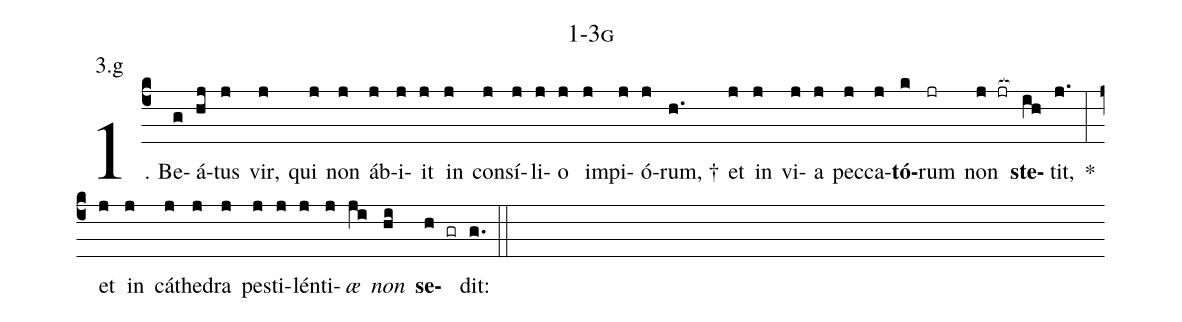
name: 1-3g;
annotation: 3.g;
%%
(c4)1. Be(g)á(hj)tus(j) vir,(j) qui(j) non(j) áb(j)i(j)it(j) in(j) con(j)sí(j)li(j)o(j) im(j)pi(j)ó(j)rum, †(h.) et(j) in(j) vi(j)a(j) pec(j)ca(j)<b>tó</b>(k)rum(jr) non(j jr[ocb:1{]) <b>ste</b>(ih[ocb:0}])tit,(j.) *(:) et(j) in(j) cá(j)the(j)dra(j) pes(j)ti(j)lén(j)ti(j)<i>æ</i>(ji) <i>non</i>(hi) <b>se</b>(h gr)dit:(g.) (::)
